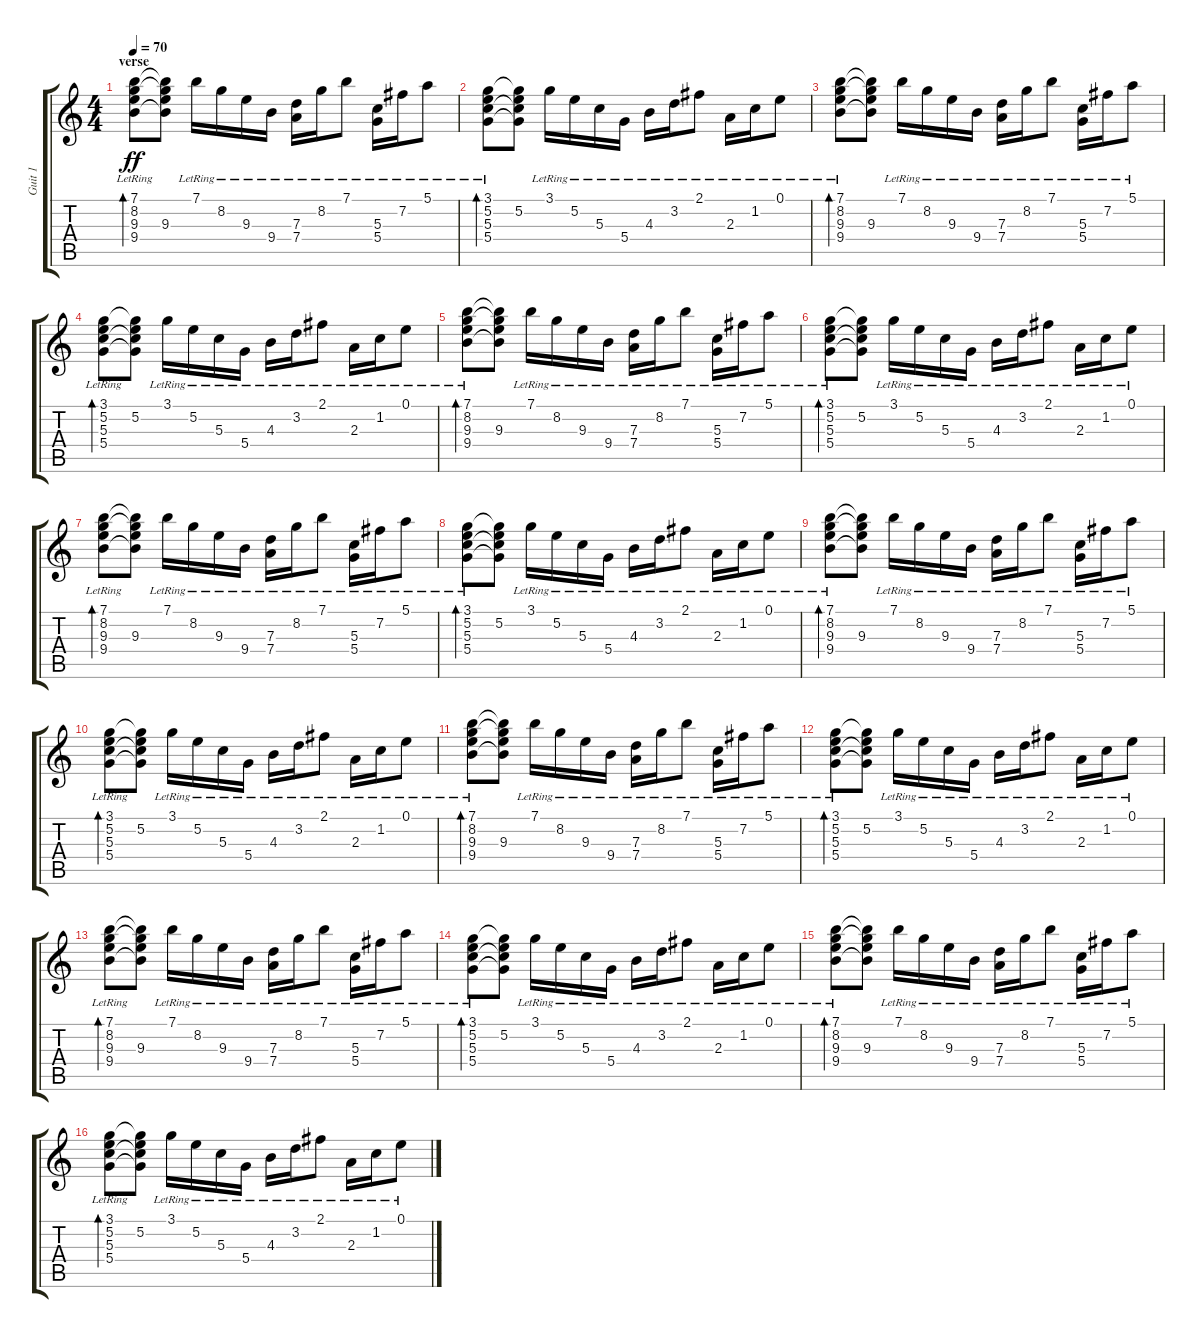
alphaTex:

\track ("Guit 1" "Guit 1") {instrument acousticguitarnylon}
\staff {score tabs}
\tuning (E4 B3 G3 D3 A2 E2) {hide}
\ts (4 4)
\section ("" "verse")
\tempo 70
\clef g2
\ks c
(7.1{lr} 8.2{lr} 9.3{lr} 9.4{lr}).8{bd 480 dy ff} (7.1{t} 8.2{t} 9.3 9.4{t}).8 7.1{lr}.16 8.2{lr}.16 9.3{lr}.16 9.4{lr}.16 (7.3{lr} 7.4{lr}).16 8.2{lr}.16 7.1{lr}.8 (5.3{lr} 5.4{lr}).16 7.2{lr}.16 5.1{lr}.8 |
(3.1{lr} 5.2{lr} 5.3{lr} 5.4{lr}).8{bd 480} (3.1{t} 5.2 5.3{t} 5.4{t}).8 3.1{lr}.16 5.2{lr}.16 5.3{lr}.16 5.4{lr}.16 4.3{lr}.16 3.2{lr}.16 2.1{lr}.8 2.3{lr}.16 1.2{lr}.16 0.1{lr}.8 |
(7.1{lr} 8.2{lr} 9.3{lr} 9.4{lr}).8{bd 480} (7.1{t} 8.2{t} 9.3 9.4{t}).8 7.1{lr}.16 8.2{lr}.16 9.3{lr}.16 9.4{lr}.16 (7.3{lr} 7.4{lr}).16 8.2{lr}.16 7.1{lr}.8 (5.3{lr} 5.4{lr}).16 7.2{lr}.16 5.1{lr}.8 |
(3.1{lr} 5.2{lr} 5.3{lr} 5.4{lr}).8{bd 480} (3.1{t} 5.2 5.3{t} 5.4{t}).8 3.1{lr}.16 5.2{lr}.16 5.3{lr}.16 5.4{lr}.16 4.3{lr}.16 3.2{lr}.16 2.1{lr}.8 2.3{lr}.16 1.2{lr}.16 0.1{lr}.8 |
(7.1{lr} 8.2{lr} 9.3{lr} 9.4{lr}).8{bd 480} (7.1{t} 8.2{t} 9.3 9.4{t}).8 7.1{lr}.16 8.2{lr}.16 9.3{lr}.16 9.4{lr}.16 (7.3{lr} 7.4{lr}).16 8.2{lr}.16 7.1{lr}.8 (5.3{lr} 5.4{lr}).16 7.2{lr}.16 5.1{lr}.8 |
(3.1{lr} 5.2{lr} 5.3{lr} 5.4{lr}).8{bd 480} (3.1{t} 5.2 5.3{t} 5.4{t}).8 3.1{lr}.16 5.2{lr}.16 5.3{lr}.16 5.4{lr}.16 4.3{lr}.16 3.2{lr}.16 2.1{lr}.8 2.3{lr}.16 1.2{lr}.16 0.1{lr}.8 |
(7.1{lr} 8.2{lr} 9.3{lr} 9.4{lr}).8{bd 480} (7.1{t} 8.2{t} 9.3 9.4{t}).8 7.1{lr}.16 8.2{lr}.16 9.3{lr}.16 9.4{lr}.16 (7.3{lr} 7.4{lr}).16 8.2{lr}.16 7.1{lr}.8 (5.3{lr} 5.4{lr}).16 7.2{lr}.16 5.1{lr}.8 |
(3.1{lr} 5.2{lr} 5.3{lr} 5.4{lr}).8{bd 480} (3.1{t} 5.2 5.3{t} 5.4{t}).8 3.1{lr}.16 5.2{lr}.16 5.3{lr}.16 5.4{lr}.16 4.3{lr}.16 3.2{lr}.16 2.1{lr}.8 2.3{lr}.16 1.2{lr}.16 0.1{lr}.8 |
(7.1{lr} 8.2{lr} 9.3{lr} 9.4{lr}).8{bd 480} (7.1{t} 8.2{t} 9.3 9.4{t}).8 7.1{lr}.16 8.2{lr}.16 9.3{lr}.16 9.4{lr}.16 (7.3{lr} 7.4{lr}).16 8.2{lr}.16 7.1{lr}.8 (5.3{lr} 5.4{lr}).16 7.2{lr}.16 5.1{lr}.8 |
(3.1{lr} 5.2{lr} 5.3{lr} 5.4{lr}).8{bd 480} (3.1{t} 5.2 5.3{t} 5.4{t}).8 3.1{lr}.16 5.2{lr}.16 5.3{lr}.16 5.4{lr}.16 4.3{lr}.16 3.2{lr}.16 2.1{lr}.8 2.3{lr}.16 1.2{lr}.16 0.1{lr}.8 |
(7.1{lr} 8.2{lr} 9.3{lr} 9.4{lr}).8{bd 480} (7.1{t} 8.2{t} 9.3 9.4{t}).8 7.1{lr}.16 8.2{lr}.16 9.3{lr}.16 9.4{lr}.16 (7.3{lr} 7.4{lr}).16 8.2{lr}.16 7.1{lr}.8 (5.3{lr} 5.4{lr}).16 7.2{lr}.16 5.1{lr}.8 |
(3.1{lr} 5.2{lr} 5.3{lr} 5.4{lr}).8{bd 480} (3.1{t} 5.2 5.3{t} 5.4{t}).8 3.1{lr}.16 5.2{lr}.16 5.3{lr}.16 5.4{lr}.16 4.3{lr}.16 3.2{lr}.16 2.1{lr}.8 2.3{lr}.16 1.2{lr}.16 0.1{lr}.8 |
(7.1{lr} 8.2{lr} 9.3{lr} 9.4{lr}).8{bd 480} (7.1{t} 8.2{t} 9.3 9.4{t}).8 7.1{lr}.16 8.2{lr}.16 9.3{lr}.16 9.4{lr}.16 (7.3{lr} 7.4{lr}).16 8.2{lr}.16 7.1{lr}.8 (5.3{lr} 5.4{lr}).16 7.2{lr}.16 5.1{lr}.8 |
(3.1{lr} 5.2{lr} 5.3{lr} 5.4{lr}).8{bd 480} (3.1{t} 5.2 5.3{t} 5.4{t}).8 3.1{lr}.16 5.2{lr}.16 5.3{lr}.16 5.4{lr}.16 4.3{lr}.16 3.2{lr}.16 2.1{lr}.8 2.3{lr}.16 1.2{lr}.16 0.1{lr}.8 |
(7.1{lr} 8.2{lr} 9.3{lr} 9.4{lr}).8{bd 480} (7.1{t} 8.2{t} 9.3 9.4{t}).8 7.1{lr}.16 8.2{lr}.16 9.3{lr}.16 9.4{lr}.16 (7.3{lr} 7.4{lr}).16 8.2{lr}.16 7.1{lr}.8 (5.3{lr} 5.4{lr}).16 7.2{lr}.16 5.1{lr}.8 |
(3.1{lr} 5.2{lr} 5.3{lr} 5.4{lr}).8{bd 480} (3.1{t} 5.2 5.3{t} 5.4{t}).8 3.1{lr}.16 5.2{lr}.16 5.3{lr}.16 5.4{lr}.16 4.3{lr}.16 3.2{lr}.16 2.1{lr}.8 2.3{lr}.16 1.2{lr}.16 0.1{lr}.8
